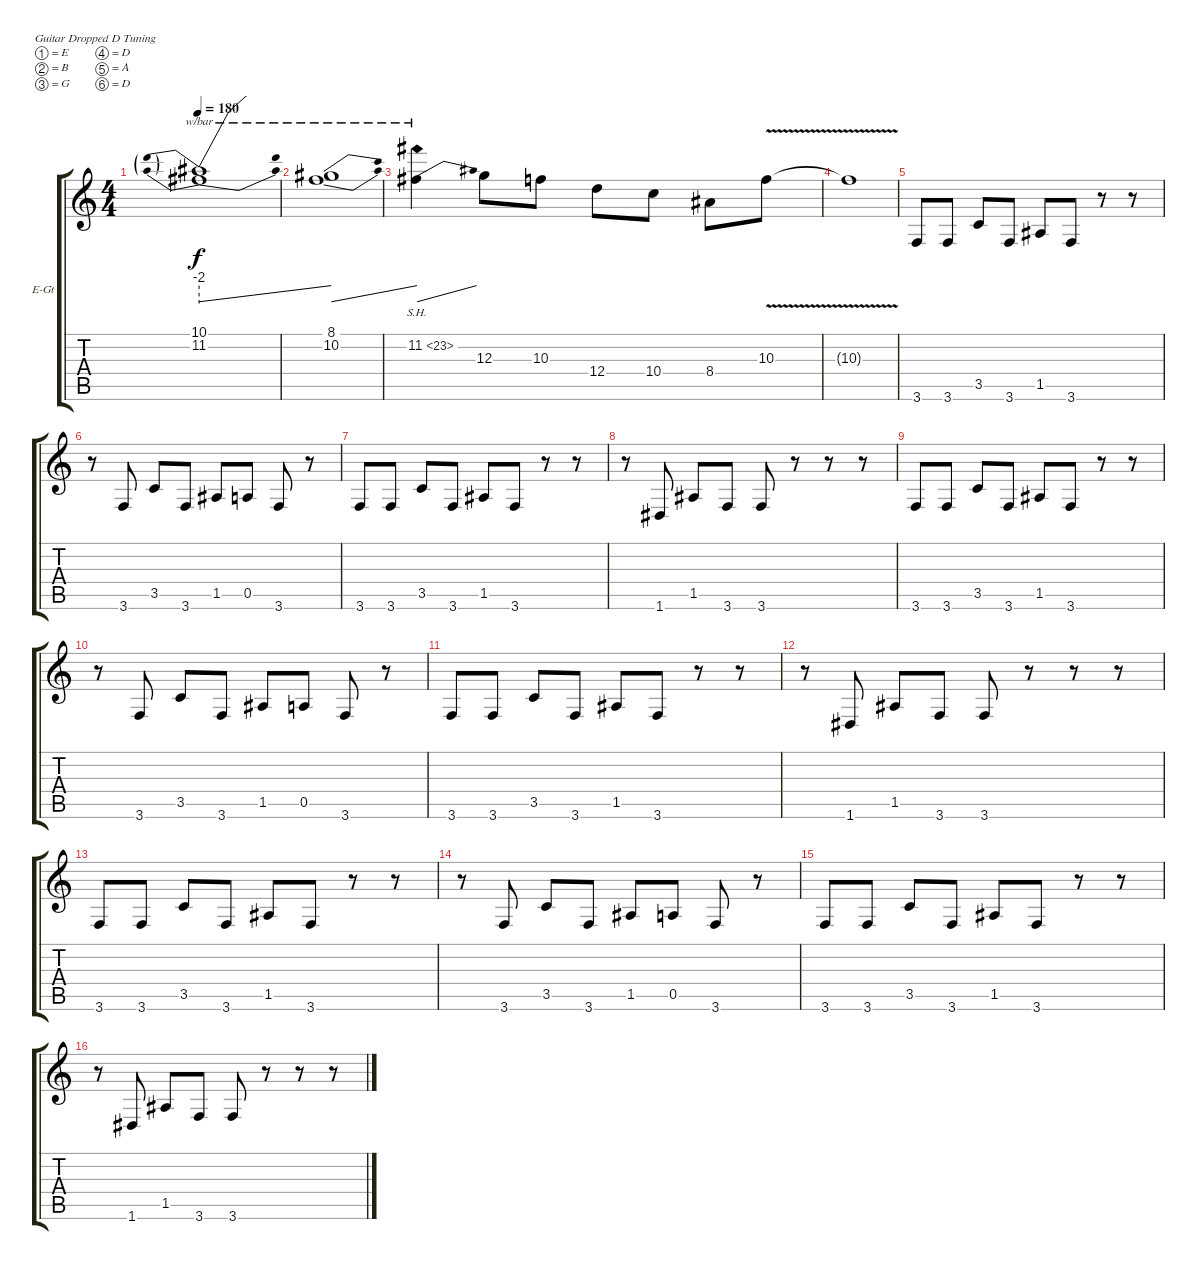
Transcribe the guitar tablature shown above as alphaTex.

\defaultSystemsLayout 4
\bracketExtendMode groupsimilarinstruments
\firstSystemTrackNameOrientation horizontal
\otherSystemsTrackNameOrientation horizontal
\track ("Романов" "E-Gt") {instrument distortionguitar}
\staff {score tabs}
\tuning (E4 B3 G3 D3 A2 D2)
\ts (4 4)
\tempo 180
\clef g2
\ks c
(10.1 11.2).1{tbe (predivedive default 0 -8 60 0) dy f} |
(8.1 10.2).1{tbe (dive default 0 -8 60 0)} |
11.2{sh 12}.4{tbe (dive default 0 -8 60 0)} 12.3.8 10.3.8 12.4.8 10.4.8 8.4.8 10.3{v}.8 |
10.3{v t}.1 |
3.6.8 3.6.8 3.5.8 3.6.8 1.5.8 3.6.8 r.8 r.8 |
r.8 3.6.8 3.5.8 3.6.8 1.5.8 0.5.8 3.6.8 r.8 |
3.6.8 3.6.8 3.5.8 3.6.8 1.5.8 3.6.8 r.8 r.8 |
r.8 1.6.8 1.5.8 3.6.8 3.6.8 r.8 r.8 r.8 |
3.6.8 3.6.8 3.5.8 3.6.8 1.5.8 3.6.8 r.8 r.8 |
r.8 3.6.8 3.5.8 3.6.8 1.5.8 0.5.8 3.6.8 r.8 |
3.6.8 3.6.8 3.5.8 3.6.8 1.5.8 3.6.8 r.8 r.8 |
r.8 1.6.8 1.5.8 3.6.8 3.6.8 r.8 r.8 r.8 |
3.6.8 3.6.8 3.5.8 3.6.8 1.5.8 3.6.8 r.8 r.8 |
r.8 3.6.8 3.5.8 3.6.8 1.5.8 0.5.8 3.6.8 r.8 |
3.6.8 3.6.8 3.5.8 3.6.8 1.5.8 3.6.8 r.8 r.8 |
r.8 1.6.8 1.5.8 3.6.8 3.6.8 r.8 r.8 r.8
